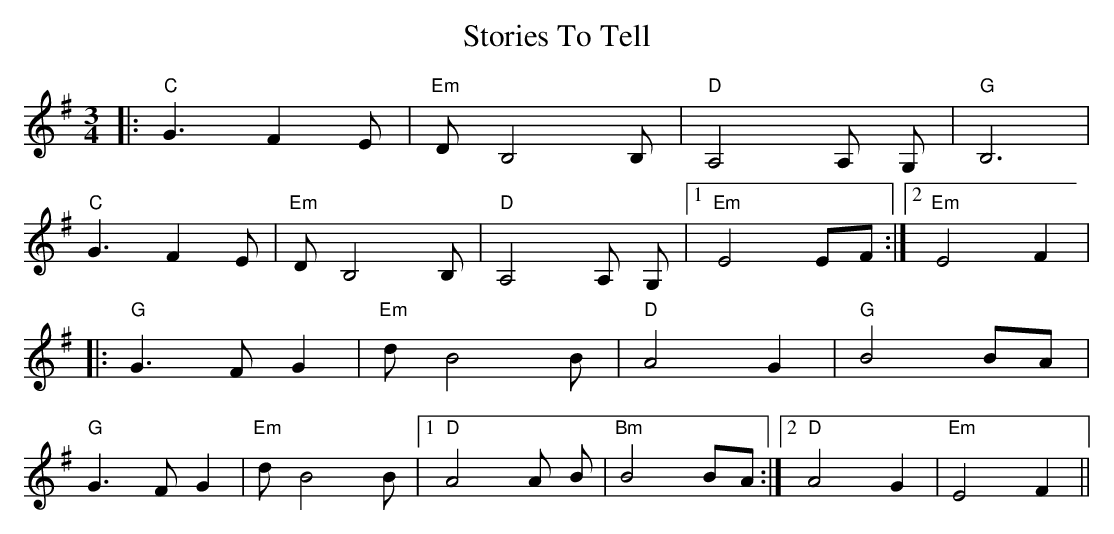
X:1
T: Stories To Tell
M: 3/4
L: 1/8
K: Emin
|:"C"G3 F2 E|"Em"D B,4B,|"D"A,4A, G,|"G"B,6|
"C"G3 F2 E|"Em"D B,4B,|"D"A,4A, G,|1 "Em"E4 EF:|2 "Em"E4 F2|
|:"G"G3 F G2|"Em"d B4B|"D"A4 G2|"G"B4 BA|
"G"G3 F G2|"Em"d B4B|1 "D"A4A B|"Bm"B4 BA:|2 "D"A4 G2|"Em"E4 F2||
